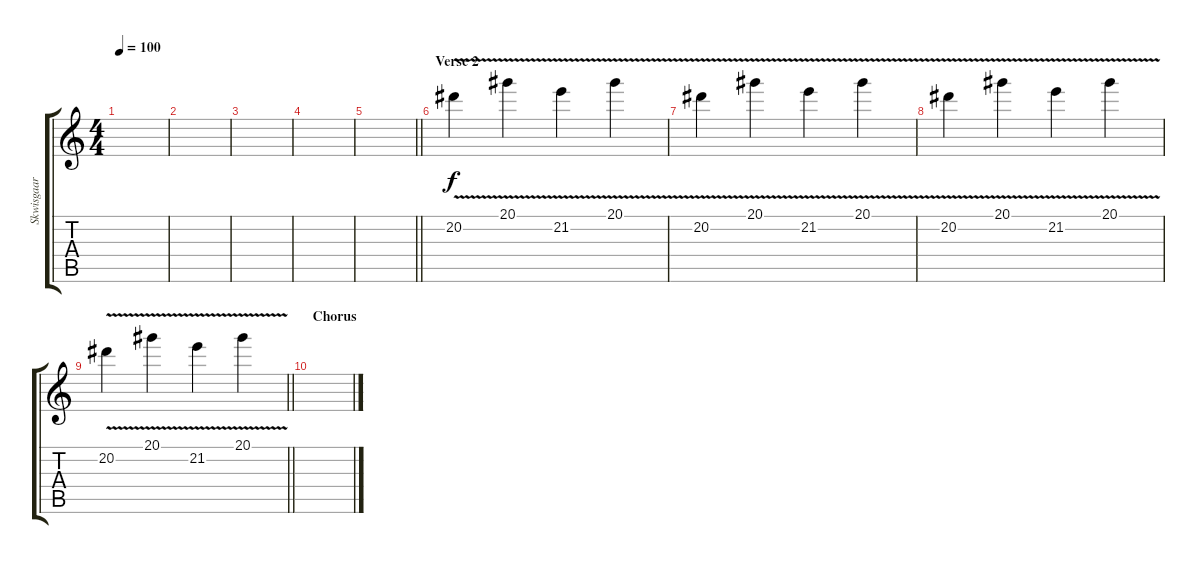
\track ("Skwisgaar Skwigelf (Harmony Guitar 2)" "Skwisgaar ") {instrument distortionguitar}
\staff {score tabs}
\tuning (C4 G3 Eb3 Bb2 F2 C2) {hide}
\ts (4 4)
\tempo 100
\clef g2
\ks c
|
|
|
|
\barLineRight lightlight
|
\section ("" "Verse 2")
20.2{v}.4 20.1{v}.4 21.2{v}.4 20.1{v}.4 |
20.2{v}.4 20.1{v}.4 21.2{v}.4 20.1{v}.4 |
20.2{v}.4 20.1{v}.4 21.2{v}.4 20.1{v}.4 |
\barLineRight lightlight
20.2{v}.4 20.1{v}.4 21.2{v}.4 20.1{v}.4 |
\section ("" "Chorus")
